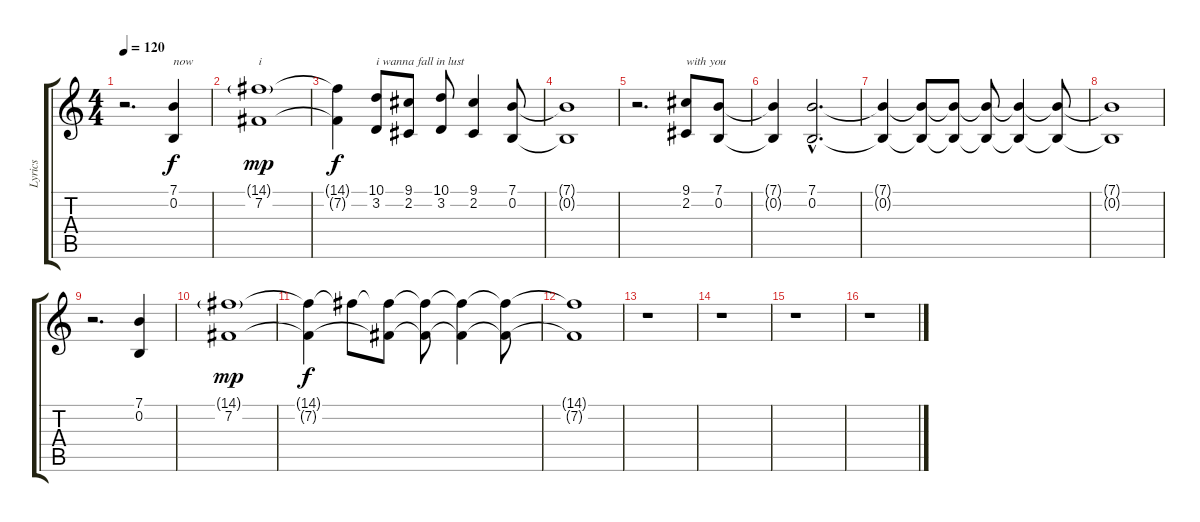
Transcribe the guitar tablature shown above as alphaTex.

\track ("Lyrics" "Lyrics") {instrument choiraahs}
\staff {score tabs}
\tuning (E4 B3 G3 D3 A2 E2) {hide}
\ts (4 4)
\tempo 120
\clef g2
\ks c
r.2{d dy f} (7.1 0.2).4{txt "now"} |
(14.1{g} 7.2).1{txt "i" dy mp} |
(14.1{t} 7.2{t}).4{dy f} (10.1 3.2).8{txt "i wanna fall in lust"} (9.1 2.2).8 (10.1 3.2).8 (9.1 2.2).4 (7.1 0.2).8 |
(7.1{t} 0.2{t}).1 |
r.2{d} (9.1 2.2).8{txt "with you"} (7.1 0.2).8 |
(7.1{t} 0.2{t}).4 (7.1{hac} 0.2{hac}).2{d} |
(7.1{t} 0.2{t}).4 (7.1{t} 0.2{t}).8 (7.1{t} 0.2{t}).8 (7.1{t} 0.2{t}).8 (7.1{t} 0.2{t}).4 (7.1{t} 0.2{t}).8 |
(7.1{t} 0.2{t}).1 |
r.2{d} (7.1 0.2).4 |
(14.1{g} 7.2).1{dy mp} |
(14.1{t} 7.2{t}).4{dy f} 14.1{t}.8 (14.1{t} 7.2{t}).8 (14.1{t} 7.2{t}).8 (14.1{t} 7.2{t}).4 (14.1{t} 7.2{t}).8 |
(14.1{t} 7.2{t}).1 |
r.1 |
r.1 |
r.1 |
r.1
